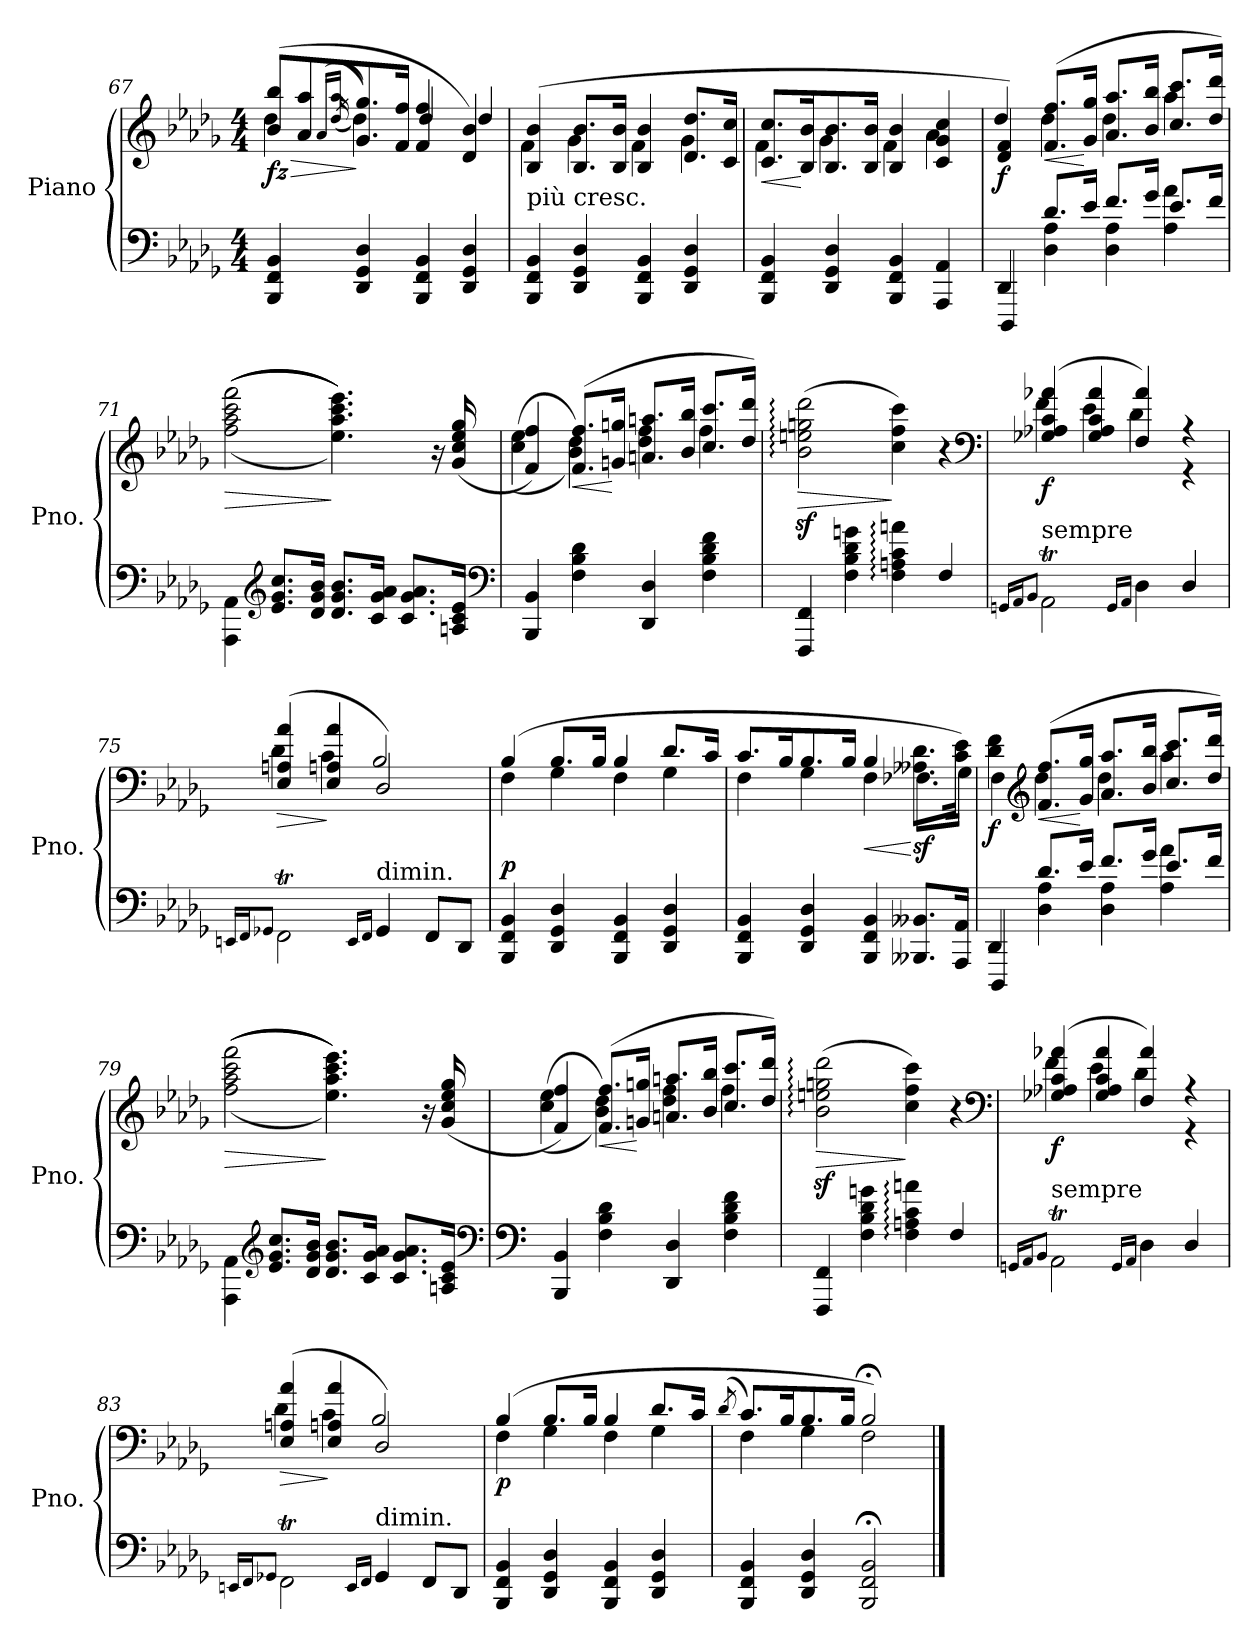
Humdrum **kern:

**kern	**kern	**dynam
*part1	*part1	*part1
*staff2	*staff1	*staff1/2
*I"Piano	*	*
*I'Pno.	*	*
*clefF4	*clefG2	*
*k[b-e-a-d-g-]	*k[b-e-a-d-g-]	*
*D-:	*D-:	*
*M4/4	*M4/4	*
=67	=67	=67
!	!	!LO:HP:b
*	*^	*
!	!	!	!LO:DY:n=1:b
4BBB-/ 4FF/ 4BB-/	(8b-/ 8bb-/L	4dd-\	> fz
.	8a-/ 8aa-/	.	.
.	(16qa-/LL	.	.
.	(16qaa-/JJ	(16qdd-/	.
4DD-/ 4GG-/ 4D-/	8.g-/ 8.gg-/))	4dd-\)	]
.	16f/ 16ff/Jk	.	.
4BBB-/ 4FF/ 4BB-/	4f/ 4ff/	4dd-/	.
4DD-/ 4GG-/ 4D-/	4d-/ 4b-/)	4dd-/	.
=68	=68	=68	=68
!LO:TX:a:t=più cresc.	!	!	!
4BBB-/ 4FF/ 4BB-/	(4B-/ 4b-/	4f\	.
4DD-/ 4GG-/ 4D-/	8.B-/ 8.b-/L	4g-\	.
.	16B-/ 16b-/Jk	.	.
4BBB-/ 4FF/ 4BB-/	4B-/ 4b-/	4f\	.
4DD-/ 4GG-/ 4D-/	8.d-/ 8.dd-/L	4g-\	.
.	16c/ 16cc/Jk	.	.
=69	=69	=69	=69
!	!	!	!LO:HP:b
4BBB-/ 4FF/ 4BB-/	8.c/ 8.cc/L	4f\	<
.	16B-/ 16b-/K	.	[
4DD-/ 4GG-/ 4D-/	8.B-/ 8.b-/	4g-\	.
.	16B-/ 16b-/Jk	.	.
4BBB-/ 4FF/ 4BB-/	4B-/ 4b-/	4f\	.
4AAA-/ 4AA-/	4c/ 4g-/ 4cc/	4a-\	.
!!LO:LB:g=z	!!
=70	=70	=70	=70
*^	*	*	*
!	!	!	!	!LO:DY:b
4DD-/	4DDD-/	4d-/ 4f/)	4dd-/	f
!	!	!	!	!LO:HP:b
8.d-/L	4D-\ 4A-\	(8.f/ 8.ff/L	4dd-\	<
16e-/Jk	.	16g-/ 16gg-/Jk	.	[
8.f/L	4D-\ 4A-\	8.a-/ 8.aa-/L	4dd-\	.
16g-/Jk	.	16b-/ 16bb-/Jk	.	.
8.e-/L	4A-\ 4a-\	8.cc/ 8.ccc/L	4aa-\	.
16f/Jk	.	16dd-/ 16ddd-/Jk)	.	.
*v	*v	*	*	*
*	*v	*v	*
=71	=71	=71
!	!	!LO:HP:b
4AAA-\ 4AA-\	((((2ff\ 2aa-\ 2ccc\ 2fff\	>
*clefG2	*	*
8.e-/ 8.g-/ 8.cc/L	.	.
16d-/ 16g-/ 16b-/Jk	.	.
8.d-/ 8.g-/ 8.b-/L	4.ee-\ 4.aa-\ 4.ccc\ 4.eee-\))))	]
16c/ 16g-/ 16a-/Jk	.	.
8.c/ 8.g-/ 8.a-/L	.	.
.	16r	.
16An/ 16c/ 16e-/Jk	(16g-/ 16cc/ 16ee-/ 16gg-/	.
*clefF4	*	*
=72	=72	=72
*	*^	*
4BBB-/ 4BB-/	4f/ 4ff/)	((4cc\ 4ee-\	.
!	!	!	!LO:HP:b
4F\ 4B-\ 4d-\	(8.f/ 8.ff/L	4b-\ 4dd-\))	<
.	16gn/ 16ggn/Jk	.	[
4DD-/ 4D-/	8.an/ 8.aan/L	4dd-\ 4ff\	.
.	16b-/ 16bb-/Jk	.	.
4F\ 4B-\ 4d-\ 4f\	8.cc/ 8.ccc/L	4ff\	.
.	16dd-/ 16ddd-/Jk)	.	.
*	*v	*v	*
!!LO:LB:g=z
=73	=73	=73
!	!	!LO:HP:b
4FFF/ 4FF/	(2b-\z<: 2een\z<: 2ggn\z<: 2ddd-\z<:	>
4F\ 4B-\ 4d-\ 4gn\	.	.
4F\: 4An\: 4c\: 4an\:	4cc\ 4ff\ 4ccc\)	]
4F/	4r	.
*	*clefF4	*
=74	=74	=74
16qGGn/LL	.	.
16qAA-/J	.	.
8qBB-/J	.	.
*	*^	*
!LO:TX:a:t=sempre	!	!	!
!	!	!	!LO:DY:b
2AA-T\	(4G-X/ 4A-X/ 4c/ 4a-X/	4f\	f
.	4G-/ 4A-/ 4c/ 4a-/	4e-\	.
16qGG/LL	.	.	.
16qAA-/JJ	.	.	.
4D-\	4F/ 4a-/)	4d-\	.
4D-/	4r	4r	.
=75	=75	=75	=75
16qEEn/LL	.	.	.
16qFF/J	.	.	.
8qGG-X/J	.	.	.
!	!	!	!LO:HP:b
2FFt\	(4E-/ 4An/ 4a-/	4d-\	>
.	4E-/ 4An/ 4a-/	4c\	]
16qEE/LL	.	.	.
16qFF/JJ	.	.	.
!LO:TX:a:t=dimin.	!	!	!
4GG-/	2D-/)	2B-/	.
8FF/L	.	.	.
8DD-/J	.	.	.
=76	=76	=76	=76
!	!	!	!LO:DY:a=2
4BBB-/ 4FF/ 4BB-/	(4B-/	4F\	p
4DD-/ 4GG-/ 4D-/	8.B-/L	4G-\	.
.	16B-/Jk	.	.
4BBB-/ 4FF/ 4BB-/	4B-/	4F\	.
4DD-/ 4GG-/ 4D-/	8.d-/L	4G-\	.
.	16c/Jk	.	.
!!LO:LB:g=z	!!
=77	=77	=77	=77
4BBB-/ 4FF/ 4BB-/	8.c/L	4F\	.
.	16B-/K	.	.
4DD-/ 4GG-/ 4D-/	8.B-/	4G-\	.
.	16B-/Jk	.	.
!	!	!	!LO:HP:b
4BBB-/ 4FF/ 4BB-/	4B-/	4F\	<
!	!	!	!LO:DY:n=1:b
8.BBB--X/ 8.BB--X/L	8.A--X\ 8.d-\L	8.F-X\L	[ sf
16AAA-/ 16AA-/Jk	16c\ 16e-\Jk)	16G-\Jk	.
=78	=78	=78	=78
*^	*	*	*
!	!	!	!	!LO:DY:b
4DD-/	4DDD-/	4d-\ 4f\	4F\	f
*	*	*clefG2	*	*
!	!	!	!	!LO:HP:b
8.d-/L	4D-\ 4A-\	(8.f/ 8.ff/L	4dd-\	<
16e-/Jk	.	16g-/ 16gg-/Jk	.	[
8.f/L	4D-\ 4A-\	8.a-/ 8.aa-/L	4dd-\	.
16g-/Jk	.	16b-/ 16bb-/Jk	.	.
8.e-/L	4A-\ 4a-\	8.cc/ 8.ccc/L	4aa-\	.
16f/Jk	.	16dd-/ 16ddd-/Jk)	.	.
*v	*v	*	*	*
*	*v	*v	*
=79	=79	=79
!	!	!LO:HP:b
4AAA-\ 4AA-\	((((2ff\ 2aa-\ 2ccc\ 2fff\	>
*clefG2	*	*
8.e-/ 8.g-/ 8.cc/L	.	.
16d-/ 16g-/ 16b-/Jk	.	.
8.d-/ 8.g-/ 8.b-/L	4.ee-\ 4.aa-\ 4.ccc\ 4.eee-\))))	]
16c/ 16g-/ 16a-/Jk	.	.
8.c/ 8.g-/ 8.a-/L	.	.
.	16r	.
16An/ 16c/ 16e-/Jk	(16g-/ 16cc/ 16ee-/ 16gg-/	.
*clefF4	*	*
!!LO:PB:g=z
=80	=80	=80
*clefF4	*	*
*	*^	*
4BBB-/ 4BB-/	4f/ 4ff/)	((4cc\ 4ee-\	.
!	!	!	!LO:HP:b
4F\ 4B-\ 4d-\	(8.f/ 8.ff/L	4b-\ 4dd-\))	<
.	16gn/ 16ggn/Jk	.	[
4DD-/ 4D-/	8.an/ 8.aan/L	4dd-\ 4ff\	.
.	16b-/ 16bb-/Jk	.	.
4F\ 4B-\ 4d-\ 4f\	8.cc/ 8.ccc/L	4ff\	.
.	16dd-/ 16ddd-/Jk)	.	.
*	*v	*v	*
=81	=81	=81
!	!	!LO:HP:b
4FFF/ 4FF/	(2b-\z<: 2een\z<: 2ggn\z<: 2ddd-\z<:	>
4F\ 4B-\ 4d-\ 4gn\	.	.
4F\: 4An\: 4c\: 4an\:	4cc\ 4ff\ 4ccc\)	]
4F/	4r	.
*	*clefF4	*
=82	=82	=82
16qGGn/LL	.	.
16qAA-/J	.	.
8qBB-/J	.	.
*	*^	*
!LO:TX:a:t=sempre	!	!	!
!	!	!	!LO:DY:b
2AA-T\	(4G-X/ 4A-X/ 4c/ 4a-X/	4f\	f
.	4G-/ 4A-/ 4c/ 4a-/	4e-\	.
16qGG/LL	.	.	.
16qAA-/JJ	.	.	.
4D-\	4F/ 4a-/)	4d-\	.
4D-/	4r	4r	.
=83	=83	=83	=83
16qEEn/LL	.	.	.
16qFF/J	.	.	.
8qGG-X/J	.	.	.
!	!	!	!LO:HP:b
2FFt\	(4E-/ 4An/ 4a-/	4d-\	>
.	4E-/ 4An/ 4a-/	4c\	]
16qEE/LL	.	.	.
16qFF/JJ	.	.	.
!LO:TX:a:t=dimin.	!	!	!
4GG-/	2D-/)	2B-/	.
8FF/L	.	.	.
8DD-/J	.	.	.
!!LO:LB:g=z	!!
=84	=84	=84	=84
!	!	!	!LO:DY:b
4BBB-/ 4FF/ 4BB-/	(4B-/	4F\	p
4DD-/ 4GG-/ 4D-/	8.B-/L	4G-\	.
.	16B-/Jk	.	.
4BBB-/ 4FF/ 4BB-/	4B-/	4F\	.
4DD-/ 4GG-/ 4D-/	8.d-/L	4G-\	.
.	16c/Jk	.	.
=85	=85	=85	=85
.	(8qd-/	.	.
4BBB-/ 4FF/ 4BB-/	8.c/L)	4F\	.
.	16B-/K	.	.
4DD-/ 4GG-/ 4D-/	8.B-/	4G-\	.
.	16B-/Jk	.	.
2BBB-/; 2FF/; 2BB-/;	2B-;</)	2F\	.
*	*v	*v	*
==	==	==
*-	*-	*-
